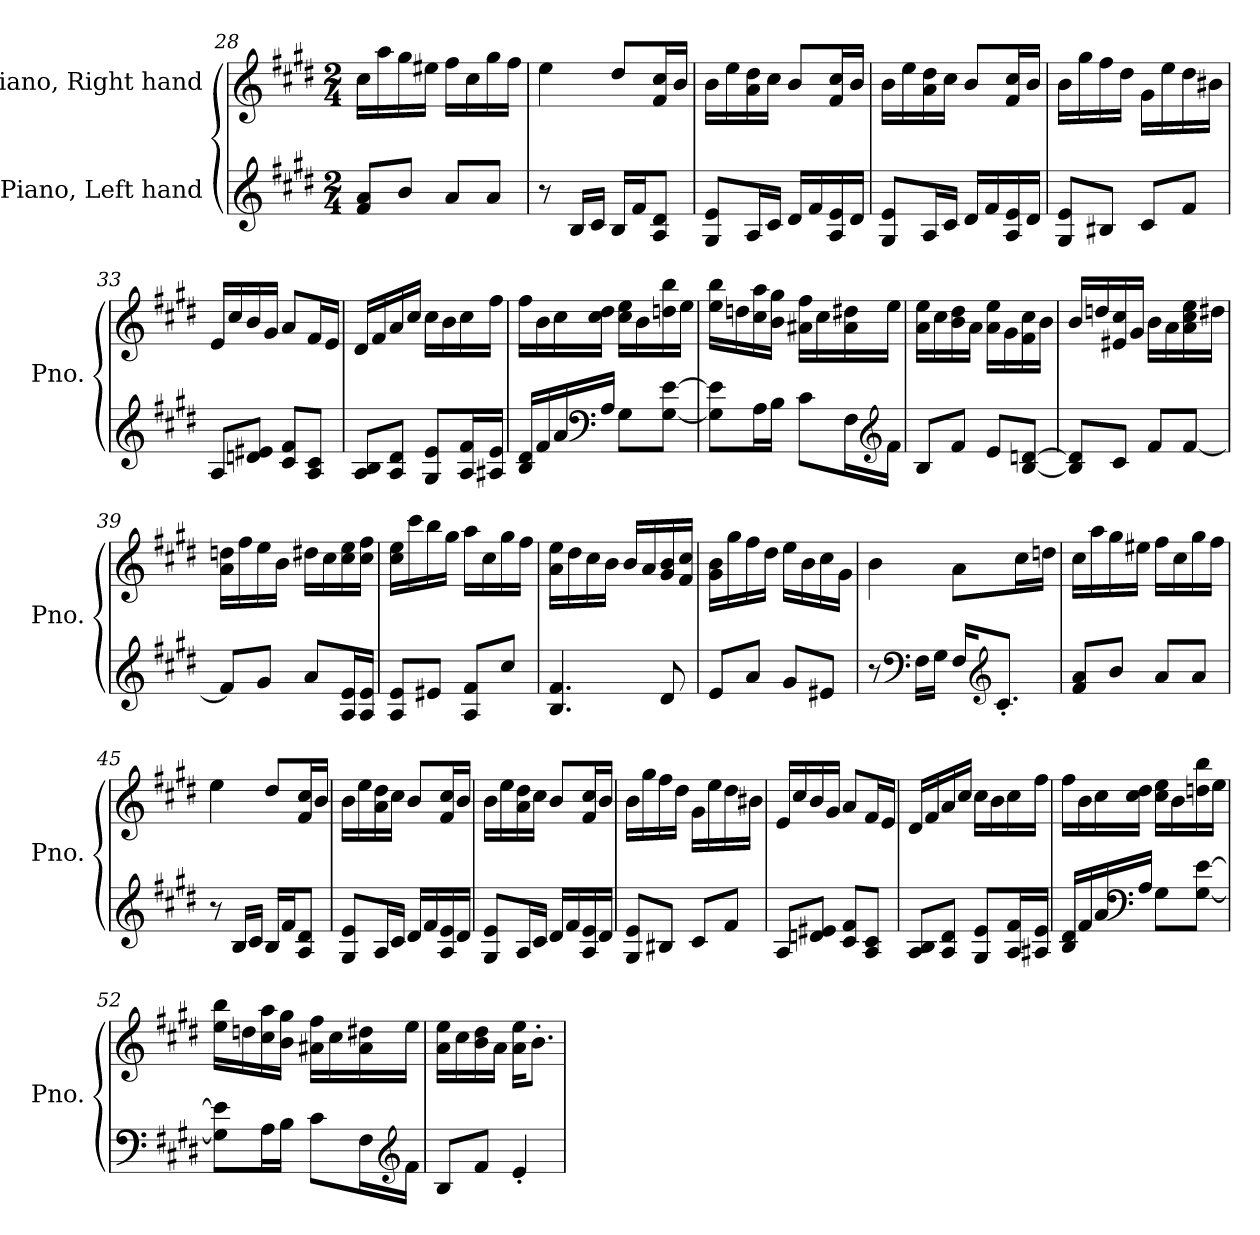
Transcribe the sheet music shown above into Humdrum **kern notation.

**kern	**kern
*part2	*part1
*staff2	*staff1
*I"Piano, Left hand	*I"Piano, Right hand
*I'Pno.	*I'Pno.
*clefG2	*clefG2
*k[f#c#g#d#]	*k[f#c#g#d#]
*M2/4	*M2/4
=28	=28
8f#/ 8a/L	16cc#\LL
.	16aa\
8b/J	16gg#\
.	16ee#X\JJ
8a/L	16ff#\LL
.	16cc#\
8a/J	16gg#\
.	16ff#\JJ
!!LO:LB:g=z
=29	=29
8r	4ee\
16B/LL	.
16c#/JJ	.
16B/LL	8dd#/L
16f#/J	.
8A/ 8d#/J	16f#/ 16cc#/L
.	16b/JJ
=30	=30
8G#/ 8e/L	16b\LL
.	16ee\
16A/L	16a\ 16dd#\
16c#/JJ	16cc#\JJ
16d#/LL	8b/L
16f#/	.
16A/ 16e/	16f#/ 16cc#/L
16d#/JJ	16b/JJ
=31	=31
8G#/ 8e/L	16b\LL
.	16ee\
16A/L	16a\ 16dd#\
16c#/JJ	16cc#\JJ
16d#/LL	8b/L
16f#/	.
16A/ 16e/	16f#/ 16cc#/L
16d#/JJ	16b/JJ
=32	=32
8G#/ 8e/L	16b\LL
.	16gg#\
8B#X/J	16ff#\
.	16dd#\JJ
8c#/L	16g#\LL
.	16ee\
8f#/J	16dd#\
.	16b#X\JJ
!!LO:LB:g=z
=33	=33
8A/L	16e/LL
.	16cc#/
8dn/ 8e#X/J	16b/
.	16g#/JJ
8c#/ 8f#/L	8a/L
8A/ 8c#/J	16f#/L
.	16e/JJ
=34	=34
8A/ 8B/L	16d#/LL
.	16f#/
8A/ 8d#/J	16a/
.	16cc#/JJ
8G#/ 8e/L	16cc#\LL
.	16b\
16A/ 16f#/L	16cc#\
16A#X/ 16e/JJ	16ff#\JJ
=35	=35
16B/ 16d#/LL	16ff#\LL
16f#/	16b\
16a/	16cc#\
*clefF4	*
16A/JJ	16cc#\ 16dd#\JJ
8G#\L	16cc#\ 16ee\LL
.	16b\
[8G#\ [8e\J	16ddn\ 16bb\
.	16ee\JJ
=36	=36
8G#\] 8e\]L	16ee\ 16bb\LL
.	16ddn\
16A\L	16cc#\ 16aa\
16B\JJ	16b\ 16gg#\JJ
8c#\L	16a#X\ 16ff#\LL
.	16cc#\
16F#\L	16a#\ 16dd#X\
*clefG2	*
16f#\JJ	16ee\JJ
!!LO:LB:g=z
=37	=37
8B/L	16a\ 16ee\LL
.	16cc#\
8f#/J	16b\ 16dd#\
.	16a\JJ
8e/L	16a\ 16ee\LL
.	16g#\
[8B/ [8dn/J	16f#\ 16cc#\
.	16b\JJ
=38	=38
8B/] 8d/]L	16b/LL
.	16ddn/
8c#/J	16e#X/ 16cc#/
.	16g#/JJ
8f#/L	16b\LL
.	16a\
[8f#/J	16a\ 16cc#\ 16ee\
.	16dd#X\JJ
=39	=39
8f#/L]	16a\ 16ddn\LL
.	16ff#\
8g#/J	16ee\
.	16b\JJ
8a/L	16dd#X\LL
.	16cc#\
16A/ 16e/L	16cc#\ 16ee\
16A/ 16e/JJ	16cc#\ 16ff#\JJ
=40	=40
8A/ 8e/L	16cc#\ 16ee\LL
.	16ccc#\
8e#X/J	16bb\
.	16gg#\JJ
8A/ 8f#/L	16aa\LL
.	16cc#\
8cc#/J	16gg#\
.	16ff#\JJ
!!LO:LB:g=z
=41	=41
4.B/ 4.f#/	16a\ 16ee\LL
.	16dd#\
.	16cc#\
.	16b\JJ
.	16b/LL
.	16a/
8d#/	16g#/ 16b/
.	16f#/ 16cc#/JJ
=42	=42
8e/L	16g#\ 16b\LL
.	16gg#\
8a/J	16ff#\
.	16dd#\JJ
8g#/L	16ee\LL
.	16b\
8e#X/J	16cc#\
.	16g#\JJ
=43	=43
8r	4b\
*clefF4	*
16F#\LL	.
16G#\JJ	.
16F#/KL	8a\L
*clefG2	*
8.c#'/J	.
.	16cc#\L
.	16ddn\JJ
=44	=44
8f#/ 8a/L	16cc#\LL
.	16aa\
8b/J	16gg#\
.	16ee#X\JJ
8a/L	16ff#\LL
.	16cc#\
8a/J	16gg#\
.	16ff#\JJ
!!LO:LB:g=z
=45	=45
8r	4ee\
16B/LL	.
16c#/JJ	.
16B/LL	8dd#/L
16f#/J	.
8A/ 8d#/J	16f#/ 16cc#/L
.	16b/JJ
=46	=46
8G#/ 8e/L	16b\LL
.	16ee\
16A/L	16a\ 16dd#\
16c#/JJ	16cc#\JJ
16d#/LL	8b/L
16f#/	.
16A/ 16e/	16f#/ 16cc#/L
16d#/JJ	16b/JJ
=47	=47
8G#/ 8e/L	16b\LL
.	16ee\
16A/L	16a\ 16dd#\
16c#/JJ	16cc#\JJ
16d#/LL	8b/L
16f#/	.
16A/ 16e/	16f#/ 16cc#/L
16d#/JJ	16b/JJ
=48	=48
8G#/ 8e/L	16b\LL
.	16gg#\
8B#X/J	16ff#\
.	16dd#\JJ
8c#/L	16g#\LL
.	16ee\
8f#/J	16dd#\
.	16b#X\JJ
!!LO:PB:g=z
=49	=49
8A/L	16e/LL
.	16cc#/
8dn/ 8e#X/J	16b/
.	16g#/JJ
8c#/ 8f#/L	8a/L
8A/ 8c#/J	16f#/L
.	16e/JJ
=50	=50
8A/ 8B/L	16d#/LL
.	16f#/
8A/ 8d#/J	16a/
.	16cc#/JJ
8G#/ 8e/L	16cc#\LL
.	16b\
16A/ 16f#/L	16cc#\
16A#X/ 16e/JJ	16ff#\JJ
=51	=51
16B/ 16d#/LL	16ff#\LL
16f#/	16b\
16a/	16cc#\
*clefF4	*
16A/JJ	16cc#\ 16dd#\JJ
8G#\L	16cc#\ 16ee\LL
.	16b\
[8G#\ [8e\J	16ddn\ 16bb\
.	16ee\JJ
=52	=52
8G#\] 8e\]L	16ee\ 16bb\LL
.	16ddn\
16A\L	16cc#\ 16aa\
16B\JJ	16b\ 16gg#\JJ
8c#\L	16a#X\ 16ff#\LL
.	16cc#\
16F#\L	16a#\ 16dd#X\
*clefG2	*
16f#\JJ	16ee\JJ
!!LO:LB:g=z
=53	=53
8B/L	16a\ 16ee\LL
.	16cc#\
8f#/J	16b\ 16dd#\
.	16a\JJ
4e'/	16a\ 16ee\KL
.	8.b'\J
=	=
*-	*-
